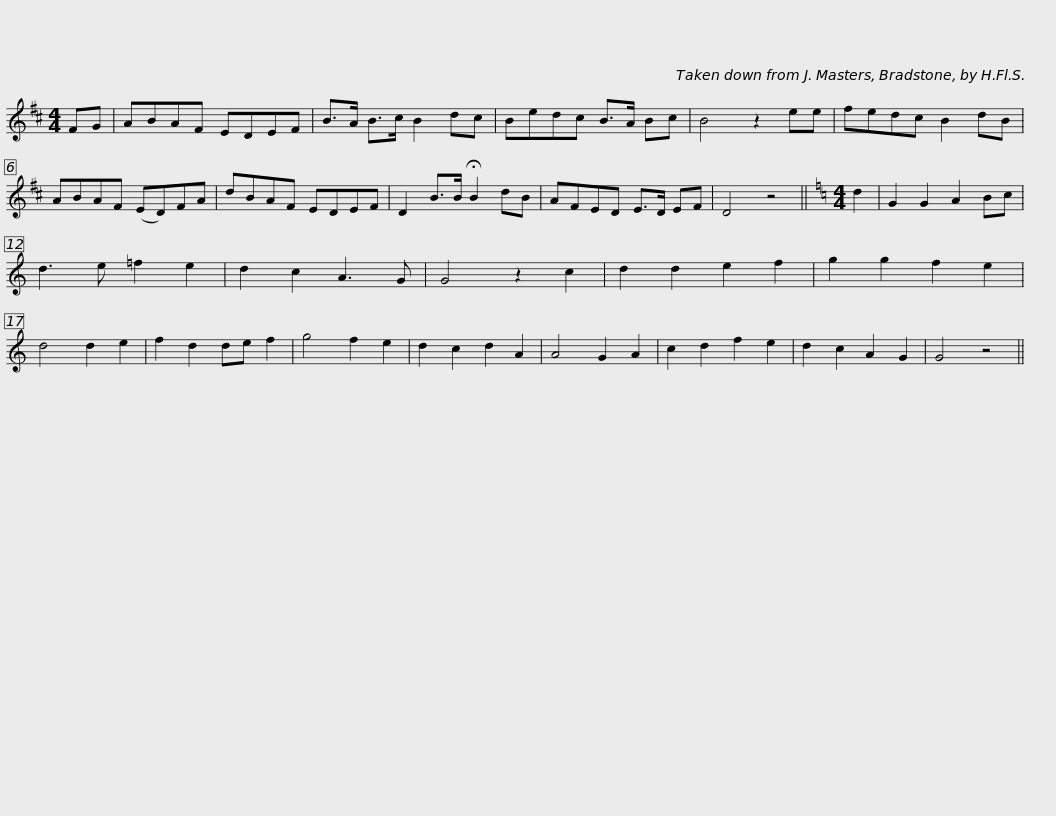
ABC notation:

X:1
L:1/8
M:4/4
I:linebreak $
K:D
V:1 treble
V:1
 FG | ABAF EDEF | B>A B>c B2 dc | Bedc B>A Bc | B4 z2 ee | %5
 fedc B2 dB |$ ABAF (ED)FA | dBAF EDEF | D2 B>B !fermata!B2 dB | AFED E>D EF | %10
 D4 z4 ||[K:C][M:4/4] d2 | G2 G2 A2 Bc |$ d3 e =f2 e2 | d2 c2 A3 G | %15
 G4 z2 c2 | d2 d2 e2 f2 | g2 g2 f2 e2 |$ d4 d2 e2 | f2 d2 de f2 | %20
 g4 f2 e2 | d2 c2 d2 A2 | A4 G2 A2 | c2 d2 f2 e2 | d2 c2 A2 G2 | %25
 G4 z4 || %26
